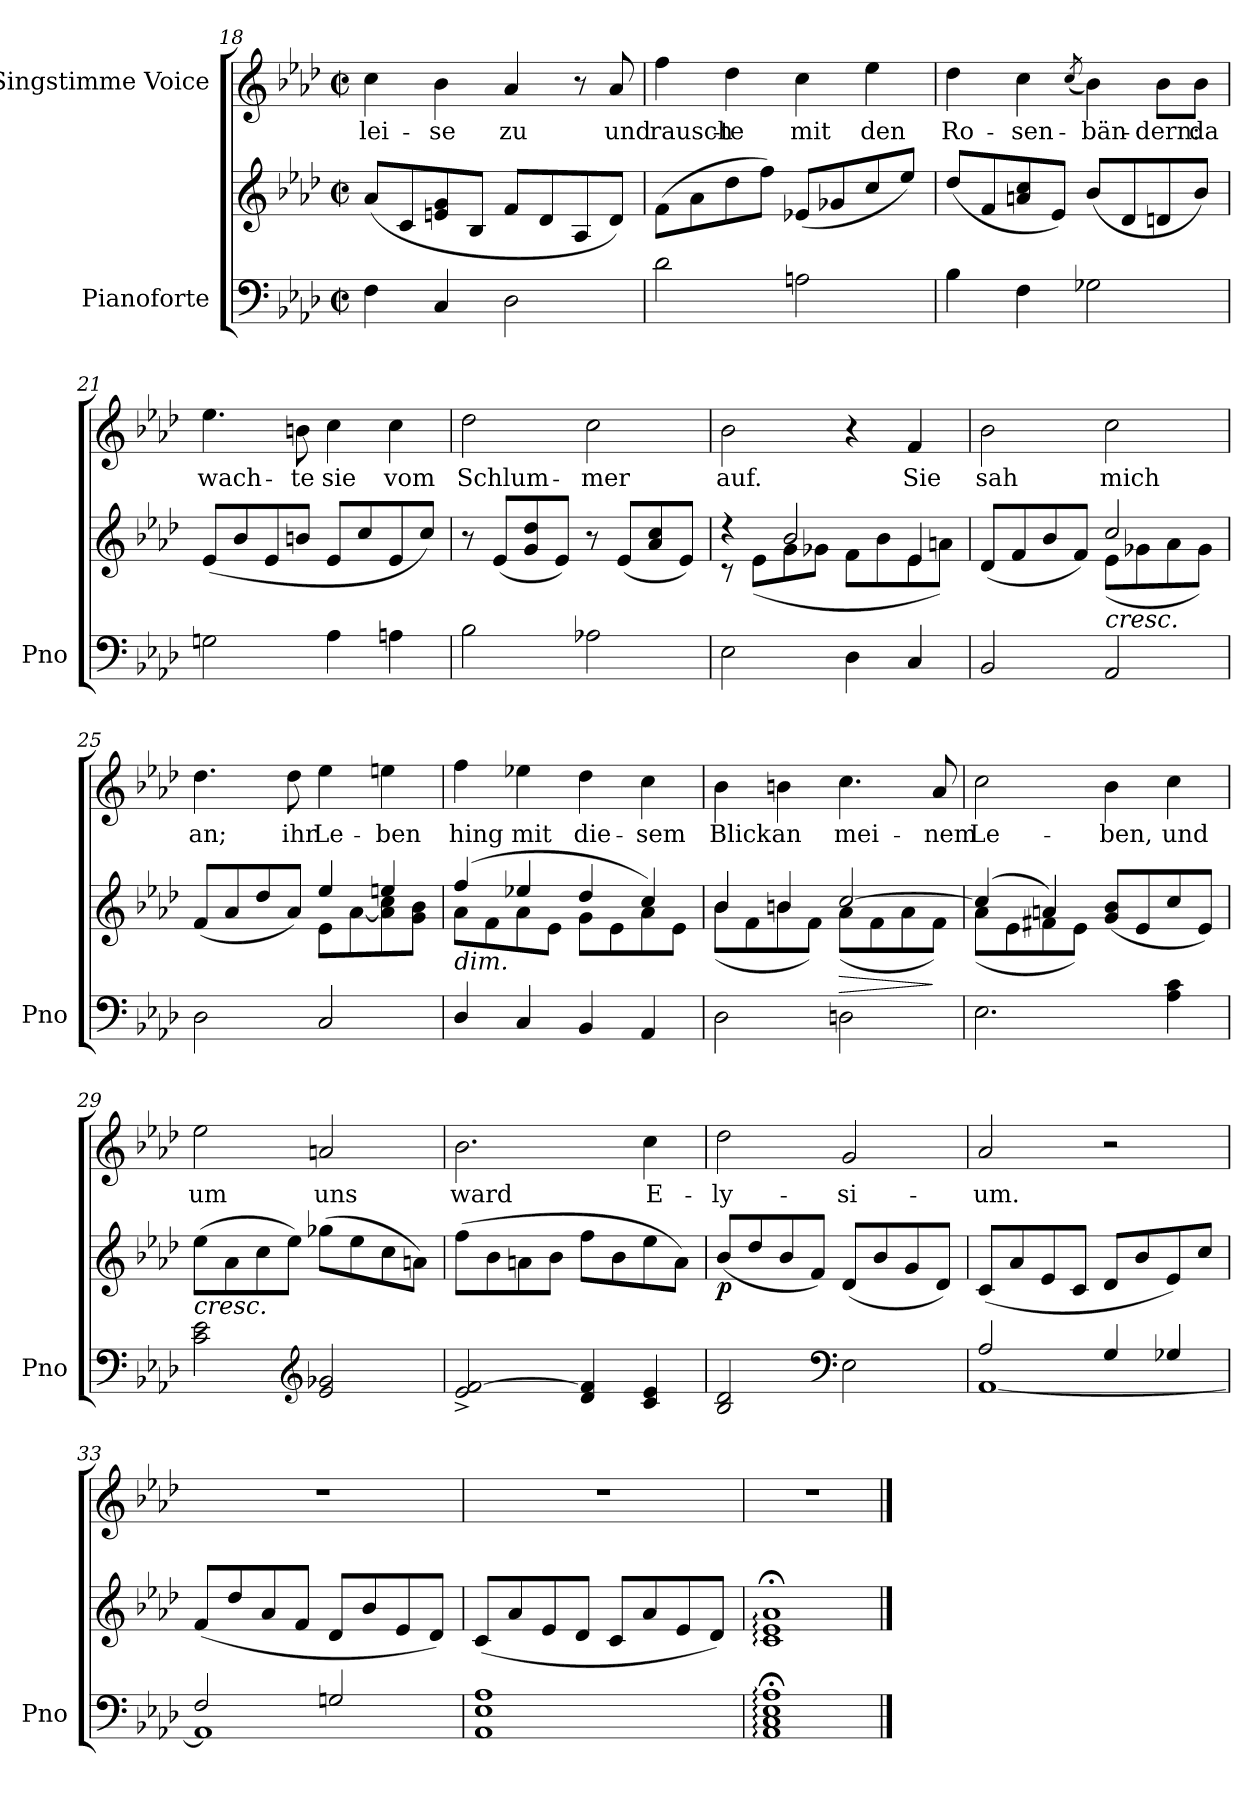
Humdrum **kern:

**kern	**kern	**dynam	**kern	**text
*part2	*part2	*part2	*part1	*part1
*staff3	*staff2	*staff2/3	*staff1	*staff1
*I"Pianoforte	*	*	*I"Singstimme Voice	*
*I'Pno	*	*	*	*
*clefF4	*clefG2	*	*clefG2	*
*k[b-e-a-d-]	*k[b-e-a-d-]	*	*k[b-e-a-d-]	*
*A-:	*A-:	*	*A-:	*
*M2/2	*M2/2	*	*M2/2	*
*met(c|)	*met(c|)	*	*met(c|)	*
=18	=18	=18	=18	=18
!	!	!	!	!LO:LY:b
4F\	(<8a-/L	.	4cc\	lei-
.	8c/	.	.	.
!	!	!	!	!LO:LY:b
4C/	8en/ 8g/	.	4b-\	-se
.	8B-/J	.	.	.
!	!	!	!	!LO:LY:b
2D-\	8f/L	.	4a-/	zu
.	8d-/	.	.	.
.	8A-/	.	8r	.
!	!	!	!	!LO:LY:b
.	8d-/J)	.	8a-/	und
!!LO:PB:g=z
=19	=19	=19	=19	=19
!	!	!	!	!LO:LY:b
2d-\	(>8f\L	.	4ff\	rausch-
.	8a-\	.	.	.
!	!	!	!	!LO:LY:b
.	8dd-\	.	4dd-\	-te
.	8ff\J)	.	.	.
!	!	!	!	!LO:LY:b
2An\	(<8e-X/L	.	4cc\	mit
.	8g-X/	.	.	.
!	!	!	!	!LO:LY:b
.	8cc/	.	4ee-\	den
.	8ee-/J)	.	.	.
=20	=20	=20	=20	=20
!	!	!	!	!LO:LY:b
4B-\	(<8dd-/L	.	4dd-\	Ro-
.	8f/	.	.	.
!	!	!	!	!LO:LY:b
4F\	8an/ 8cc/	.	4cc\	-sen-
.	8e-/J)	.	.	.
.	.	.	(<8qcc/	.
!	!	!	!	!LO:LY:b
2G-X\	(<8b-/L	.	4b-\)	-bän-
.	8d-/	.	.	.
!	!	!	!	!LO:LY:b
.	8dn/	.	8b-\L	-dern:
!	!	!	!	!LO:LY:b
.	8b-/J)	.	8b-\J	da
=21	=21	=21	=21	=21
!	!	!	!	!LO:LY:b
2Gn\	(<8e-/L	.	4.ee-\	wach-
.	8b-/	.	.	.
.	8e-/	.	.	.
!	!	!	!	!LO:LY:b
.	8bn/J	.	8bn\	-te
!	!	!	!	!LO:LY:b
4A-\	8e-/L	.	4cc\	sie
.	8cc/	.	.	.
!	!	!	!	!LO:LY:b
4An\	8e-/	.	4cc\	vom
.	8cc/J)	.	.	.
=22	=22	=22	=22	=22
!	!	!	!	!LO:LY:b
2B-\	8r	.	2dd-\	Schlum-
.	(<8e-/L	.	.	.
.	8g/ 8dd-/	.	.	.
.	8e-/J)	.	.	.
!	!	!	!	!LO:LY:b
2A-X\	8r	.	2cc\	-mer
.	(<8e-/L	.	.	.
.	8a-/ 8cc/	.	.	.
.	8e-/J)	.	.	.
!!LO:LB:g=z
=23	=23	=23	=23	=23
*	*^	*	*	*
!	!	!	!	!	!LO:LY:b
2E-\	4r	8r	.	2b-\	auf.
.	.	(<8e-\L	.	.	.
.	2b-/	8g\	.	.	.
.	.	8g-X\J	.	.	.
4D-\	.	8f\L	.	4r	.
.	.	8b-\	.	.	.
!	!	!	!	!	!LO:LY:b
4C/	4e-/	8e-\	.	4f/	Sie
.	.	8an\J)	.	.	.
=24	=24	=24	=24	=24	=24
!	!	!	!	!	!LO:LY:b
2BB-/	(<8d-/L	2ryy	.	2b-\	sah
.	8f/	.	.	.	.
.	8b-/	.	.	.	.
.	8f/J)	.	.	.	.
!	!LO:TX:b:i:t=cresc.	!	!	!	!
!	!	!	!	!	!LO:LY:b
2AA-/	2cc/	(<8e-\L	.	2cc\	mich
.	.	8g-X\	.	.	.
.	.	8a-\	.	.	.
.	.	8g-\J)	.	.	.
=25	=25	=25	=25	=25	=25
!	!	!	!	!	!LO:LY:b
2D-\	(<8f/L	2ryy	.	4.dd-\	an;
.	8a-/	.	.	.	.
.	8dd-/	.	.	.	.
!	!	!	!	!	!LO:LY:b
.	8a-/J)	.	.	8dd-\	ihr
!	!	!	!	!	!LO:LY:b
2C/	4ee-/	8e-\L	.	4ee-\	Le-
.	.	[8a-\	.	.	.
!	!	!	!	!	!LO:LY:b
.	4een/	8a-\] 8cc\	.	4een\	-ben
.	.	8g\ 8b-\J	.	.	.
=26	=26	=26	=26	=26	=26
!	!LO:TX:b:i:t=dim.	!	!	!	!
!	!	!	!	!	!LO:LY:b
4D-/	(>4ff/	8a-\L	.	4ff\	hing
.	.	8f\	.	.	.
!	!	!	!	!	!LO:LY:b
4C/	4ee-X/	8a-\	.	4ee-X\	mit
.	.	8e-\J	.	.	.
!	!	!	!	!	!LO:LY:b
4BB-/	4dd-/	8g\L	.	4dd-\	die-
.	.	8e-\	.	.	.
!	!	!	!	!	!LO:LY:b
4AA-/	4cc/)	8a-\	.	4cc\	-sem
.	.	8e-\J	.	.	.
!!LO:LB:g=z
=27	=27	=27	=27	=27	=27
!	!	!	!	!	!LO:LY:b
2D-\	4b-/	(<8b-\L	.	4b-\	Blick
.	.	8f\	.	.	.
!	!	!	!	!	!LO:LY:b
.	4bn/	8b\	.	4bn\	an
.	.	8f\J)	.	.	.
!	!	!	!LO:HP:b	!	!LO:LY:b
2Dn\	[2cc/	(<8a-\L	>	4.cc\	mei-
.	.	8f\	.	.	.
.	.	8a-\	.	.	.
!	!	!	!	!	!LO:LY:b
.	.	8f\J)	]	8a-/	-nem
=28	=28	=28	=28	=28	=28
!	!	!	!	!	!LO:LY:b
2.E-\	(>4cc/]	(<8a-\L	.	2cc\	Le-
.	.	8e-\	.	.	.
.	4an/)	8f#X\	.	.	.
.	.	8e-\J)	.	.	.
!	!	!	!	!	!LO:LY:b
.	(<8g/ 8b-/L	2ryy	.	4b-\	-ben,
.	8e-/	.	.	.	.
!	!	!	!	!	!LO:LY:b
4A-\ 4c\	8cc/	.	.	4cc\	und
.	8e-/J)	.	.	.	.
*	*v	*v	*	*	*
=29	=29	=29	=29	=29
!	!LO:TX:b:i:t=cresc.	!	!	!
!	!	!	!	!LO:LY:b
2c\ 2e-\	(>8ee-\L	.	2ee-\	um
.	8a-\	.	.	.
.	8cc\	.	.	.
.	8ee-\J)	.	.	.
*clefG2	*	*	*	*
!	!	!	!	!LO:LY:b
2e-/ 2g-X/	(>8gg-X\L	.	2an/	uns
.	8ee-\	.	.	.
.	8cc\	.	.	.
.	8an\J)	.	.	.
=30	=30	=30	=30	=30
!	!	!	!	!LO:LY:b
2e-/^ [2f/^	(>8ff\L	.	2.b-\	ward
.	8b-\	.	.	.
.	8an\	.	.	.
.	8b-\J	.	.	.
4d-/ 4f/]	8ff\L	.	.	.
.	8b-\	.	.	.
!	!	!	!	!LO:LY:b
4c/ 4e-/	8ee-\	.	4cc\	E-
.	8a\J)	.	.	.
!!LO:LB:g=z
=31	=31	=31	=31	=31
!	!	!LO:DY:b	!	!LO:LY:b
2B-/ 2d-/	(<8b-/L	p	2dd-\	-ly-
.	8dd-/	.	.	.
.	8b-/	.	.	.
.	8f/J)	.	.	.
*clefF4	*	*	*	*
!	!	!	!	!LO:LY:b
2E-\	(<8d-/L	.	2g/	-si-
.	8b-/	.	.	.
.	8g/	.	.	.
.	8d-/J)	.	.	.
=32	=32	=32	=32	=32
*^	*	*	*	*
!	!	!	!	!	!LO:LY:b
2A-/	[1AA-	(<8c/L	.	2a-/	-um.
.	.	8a-/	.	.	.
.	.	8e-/	.	.	.
.	.	8c/J	.	.	.
4G/	.	8d-/L	.	2r	.
.	.	8b-/	.	.	.
4G-X/	.	8e-/)	.	.	.
.	.	8cc/J	.	.	.
=33	=33	=33	=33	=33	=33
2F/	1AA-]	(<8f/L	.	1r	.
.	.	8dd-/	.	.	.
.	.	8a-/	.	.	.
.	.	8f/J	.	.	.
2Gn/	.	8d-/L	.	.	.
.	.	8b-/	.	.	.
.	.	8e-/	.	.	.
.	.	8d-/J)	.	.	.
*v	*v	*	*	*	*
=34	=34	=34	=34	=34
1AA- 1E- 1A-	(<8c/L	.	1r	.
.	8a-/	.	.	.
.	8e-/	.	.	.
.	8d-/J	.	.	.
.	8c/L	.	.	.
.	8a-/	.	.	.
.	8e-/	.	.	.
.	8d-/J)	.	.	.
=35	=35	=35	=35	=35
1AA-;<: 1C;<: 1E-;<: 1A-;<:	1c;<: 1e-;<: 1a-;<:	.	1r	.
==	==	==	==	==
*-	*-	*-	*-	*-
